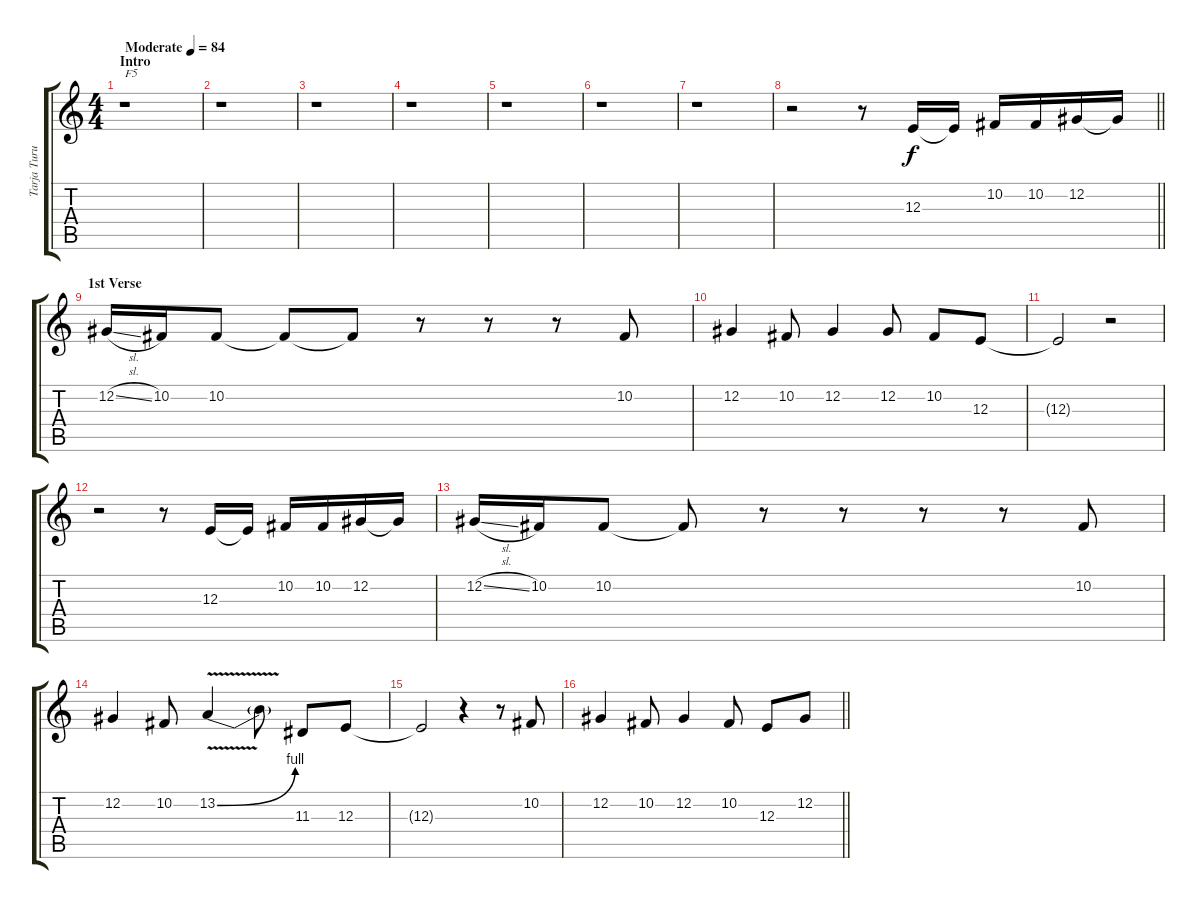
\track ("Tarja Turunen" "Tarja Turu") {instrument voiceoohs}
\staff {score tabs}
\tuning (Db4 Ab3 E3 B2 Gb2 Db2) {hide}
\ts (4 4)
\section ("" "Intro")
\tempo (84 "Moderate")
\clef g2
\ks c
r.1{txt "F5" dy f instrument voiceoohs} |
r.1 |
r.1 |
r.1 |
r.1 |
r.1 |
r.1 |
\barLineRight lightlight
r.2 r.8 12.3.16 12.3{t}.16 10.2.16 10.2.16 12.2.16 12.2{t}.16 |
\section ("" "1st Verse")
12.2{sl}.16 10.2.16 10.2.8 10.2{t}.8 10.2{t}.8 r.8 r.8 r.8 10.2.8 |
12.2.4 10.2.8 12.2.4 12.2.8 10.2.8 12.3.8 |
12.3{t}.2 r.2 |
r.2 r.8 12.3.16 12.3{t}.16 10.2.16 10.2.16 12.2.16 12.2{t}.16 |
12.2{sl}.16 10.2.16 10.2.8 10.2{t}.8 r.8 r.8 r.8 r.8 10.2.8 |
12.2.4 10.2.8 13.2{be (bend 0 0 60 4) v}.4 13.2{t}.8 11.3.8 12.3.8 |
12.3{t}.2 r.4 r.8 10.2.8 |
\barLineRight lightlight
12.2.4 10.2.8 12.2.4 10.2.8 12.3.8 12.2.8
